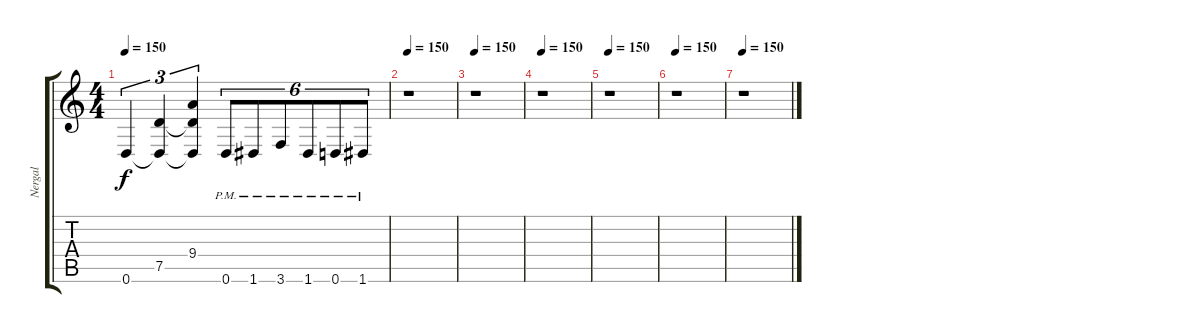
\track ("Nergal" "Nergal") {instrument distortionguitar}
\staff {score tabs}
\tuning (D4 A3 F3 C3 G2 D2) {hide}
\ts (4 4)
\tempo 150
\clef g2
\ks c
0.6.4{tu (3 2) dy f} (7.5 0.6{t}).4{tu (3 2)} (9.4 7.5{t} 0.6{t}).4{tu (3 2)} 0.6{pm}.8{tu (6 4)} 1.6{pm}.8{tu (6 4)} 3.6{pm}.8{tu (6 4)} 1.6{pm}.8{tu (6 4)} 0.6{pm}.8{tu (6 4)} 1.6{pm}.8{tu (6 4)} |
\tempo 150
r.1 |
\tempo 150
r.1 |
\tempo 150
r.1 |
\tempo 150
r.1 |
\tempo 150
r.1 |
\tempo 150
r.1
